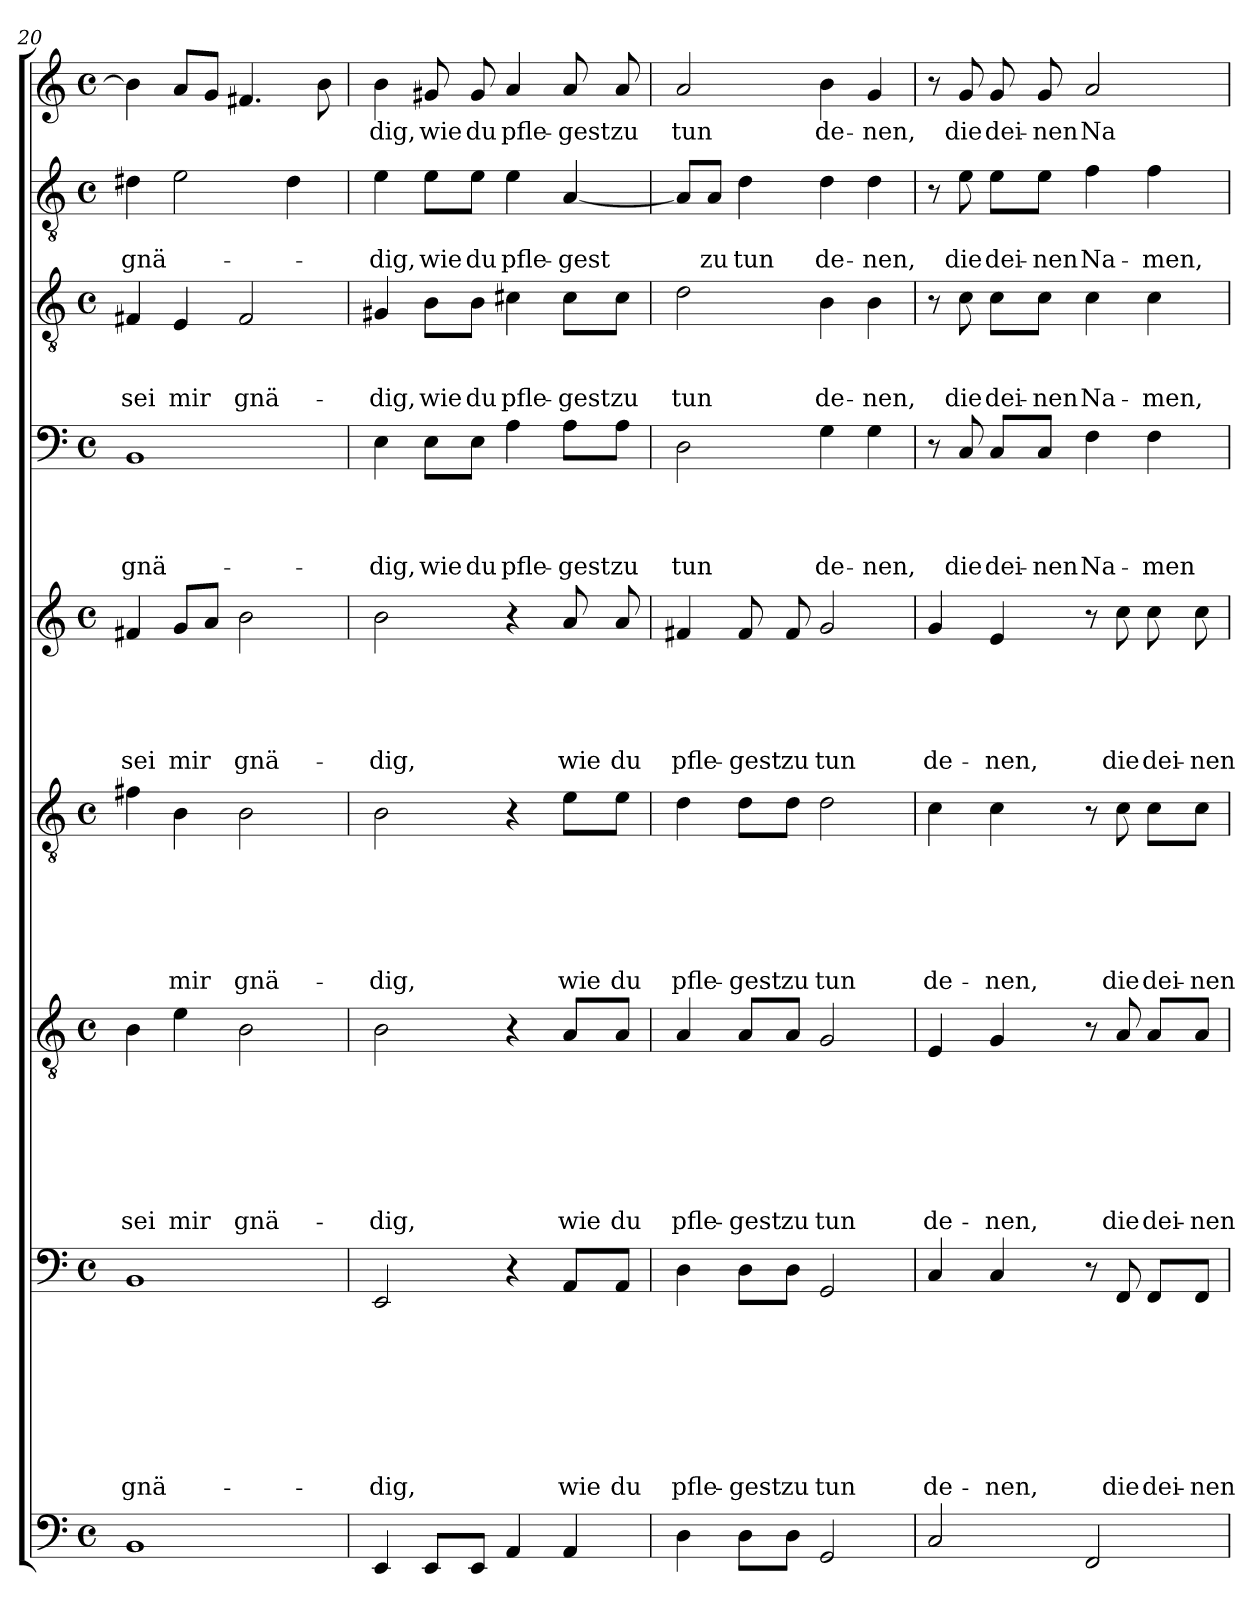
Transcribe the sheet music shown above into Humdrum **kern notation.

**kern	**kern	**text	**text	**text	**text	**text	**text	**text	**text	**kern	**text	**text	**text	**text	**text	**text	**text	**kern	**text	**text	**text	**text	**text	**text	**kern	**text	**text	**text	**text	**text	**kern	**text	**text	**text	**text	**kern	**text	**text	**text	**kern	**text	**text	**kern	**text
*part9	*part8	*part8	*part8	*part8	*part8	*part8	*part8	*part8	*part8	*part7	*part7	*part7	*part7	*part7	*part7	*part7	*part7	*part6	*part6	*part6	*part6	*part6	*part6	*part6	*part5	*part5	*part5	*part5	*part5	*part5	*part4	*part4	*part4	*part4	*part4	*part3	*part3	*part3	*part3	*part2	*part2	*part2	*part1	*part1
*staff9	*staff8	*staff8	*staff8	*staff8	*staff8	*staff8	*staff8	*staff8	*staff8	*staff7	*staff7	*staff7	*staff7	*staff7	*staff7	*staff7	*staff7	*staff6	*staff6	*staff6	*staff6	*staff6	*staff6	*staff6	*staff5	*staff5	*staff5	*staff5	*staff5	*staff5	*staff4	*staff4	*staff4	*staff4	*staff4	*staff3	*staff3	*staff3	*staff3	*staff2	*staff2	*staff2	*staff1	*staff1
*clefF4	*clefF4	*	*	*	*	*	*	*	*	*clefGv2	*	*	*	*	*	*	*	*clefGv2	*	*	*	*	*	*	*clefG2	*	*	*	*	*	*clefF4	*	*	*	*	*clefGv2	*	*	*	*clefGv2	*	*	*clefG2	*
*k[]	*k[]	*	*	*	*	*	*	*	*	*k[]	*	*	*	*	*	*	*	*k[]	*	*	*	*	*	*	*k[]	*	*	*	*	*	*k[]	*	*	*	*	*k[]	*	*	*	*k[]	*	*	*k[]	*
*C:	*C:	*	*	*	*	*	*	*	*	*C:	*	*	*	*	*	*	*	*C:	*	*	*	*	*	*	*C:	*	*	*	*	*	*C:	*	*	*	*	*C:	*	*	*	*C:	*	*	*C:	*
*M4/4	*M4/4	*	*	*	*	*	*	*	*	*M4/4	*	*	*	*	*	*	*	*M4/4	*	*	*	*	*	*	*M4/4	*	*	*	*	*	*M4/4	*	*	*	*	*M4/4	*	*	*	*M4/4	*	*	*M4/4	*
*met(c)	*met(c)	*	*	*	*	*	*	*	*	*met(c)	*	*	*	*	*	*	*	*met(c)	*	*	*	*	*	*	*met(c)	*	*	*	*	*	*met(c)	*	*	*	*	*met(c)	*	*	*	*met(c)	*	*	*met(c)	*
=20	=20	=20	=20	=20	=20	=20	=20	=20	=20	=20	=20	=20	=20	=20	=20	=20	=20	=20	=20	=20	=20	=20	=20	=20	=20	=20	=20	=20	=20	=20	=20	=20	=20	=20	=20	=20	=20	=20	=20	=20	=20	=20	=20	=20
!	!	!	!	!	!	!	!	!	!LO:LY:b	!	!	!	!	!	!	!	!LO:LY:b	!	!	!	!	!	!	!	!	!	!	!	!	!LO:LY:b	!	!	!	!	!LO:LY:b	!	!	!	!LO:LY:b	!	!	!LO:LY:b	!	!
1BB	1BB	.	.	.	.	.	.	.	gnä-	4B\	.	.	.	.	.	.	sei	4f#X\	.	.	.	.	.	.	4f#X/	.	.	.	.	sei	1BB	.	.	.	gnä-	4F#X/	.	.	sei	4d#X\	.	gnä-	4b\]	.
!	!	!	!	!	!	!	!	!	!	!	!	!	!	!	!	!	!LO:LY:b	!	!	!	!	!	!	!LO:LY:b	!	!	!	!	!	!LO:LY:b	!	!	!	!	!	!	!	!	!LO:LY:b	!	!	!	!	!
.	.	.	.	.	.	.	.	.	.	4e\	.	.	.	.	.	.	mir	4B\	.	.	.	.	.	mir	8g/L	.	.	.	.	mir	.	.	.	.	.	4E/	.	.	mir	2e\	.	.	8a/L	.
.	.	.	.	.	.	.	.	.	.	.	.	.	.	.	.	.	.	.	.	.	.	.	.	.	8a/J	.	.	.	.	.	.	.	.	.	.	.	.	.	.	.	.	.	8g/J	.
!	!	!	!	!	!	!	!	!	!	!	!	!	!	!	!	!	!LO:LY:b	!	!	!	!	!	!	!LO:LY:b	!	!	!	!	!	!LO:LY:b	!	!	!	!	!	!	!	!	!LO:LY:b	!	!	!	!	!
.	.	.	.	.	.	.	.	.	.	2B\	.	.	.	.	.	.	gnä-	2B\	.	.	.	.	.	gnä-	2b\	.	.	.	.	gnä-	.	.	.	.	.	2F#/	.	.	gnä-	.	.	.	4.f#X/	.
.	.	.	.	.	.	.	.	.	.	.	.	.	.	.	.	.	.	.	.	.	.	.	.	.	.	.	.	.	.	.	.	.	.	.	.	.	.	.	.	4d#\	.	.	.	.
.	.	.	.	.	.	.	.	.	.	.	.	.	.	.	.	.	.	.	.	.	.	.	.	.	.	.	.	.	.	.	.	.	.	.	.	.	.	.	.	.	.	.	8b\	.
=21	=21	=21	=21	=21	=21	=21	=21	=21	=21	=21	=21	=21	=21	=21	=21	=21	=21	=21	=21	=21	=21	=21	=21	=21	=21	=21	=21	=21	=21	=21	=21	=21	=21	=21	=21	=21	=21	=21	=21	=21	=21	=21	=21	=21
!	!	!	!	!	!	!	!	!	!LO:LY:b	!	!	!	!	!	!	!	!LO:LY:b	!	!	!	!	!	!	!LO:LY:b	!	!	!	!	!	!LO:LY:b	!	!	!	!	!LO:LY:b	!	!	!	!LO:LY:b	!	!	!LO:LY:b	!	!LO:LY:b
4EE/	2EE/	.	.	.	.	.	.	.	-dig,	2B\	.	.	.	.	.	.	-dig,	2B\	.	.	.	.	.	-dig,	2b\	.	.	.	.	-dig,	4E\	.	.	.	-dig,	4G#X/	.	.	-dig,	4e\	.	-dig,	4b\	-dig,
!	!	!	!	!	!	!	!	!	!	!	!	!	!	!	!	!	!	!	!	!	!	!	!	!	!	!	!	!	!	!	!	!	!	!	!LO:LY:b	!	!	!	!LO:LY:b	!	!	!LO:LY:b	!	!LO:LY:b
8EE/L	.	.	.	.	.	.	.	.	.	.	.	.	.	.	.	.	.	.	.	.	.	.	.	.	.	.	.	.	.	.	8E\L	.	.	.	wie	8B\L	.	.	wie	8e\L	.	wie	8g#X/	wie
!	!	!	!	!	!	!	!	!	!	!	!	!	!	!	!	!	!	!	!	!	!	!	!	!	!	!	!	!	!	!	!	!	!	!	!LO:LY:b	!	!	!	!LO:LY:b	!	!	!LO:LY:b	!	!LO:LY:b
8EE/J	.	.	.	.	.	.	.	.	.	.	.	.	.	.	.	.	.	.	.	.	.	.	.	.	.	.	.	.	.	.	8E\J	.	.	.	du	8B\J	.	.	du	8e\J	.	du	8g#/	du
!	!	!	!	!	!	!	!	!	!	!	!	!	!	!	!	!	!	!	!	!	!	!	!	!	!	!	!	!	!	!	!	!	!	!	!LO:LY:b	!	!	!	!LO:LY:b	!	!	!LO:LY:b	!	!LO:LY:b
4AA/	4r	.	.	.	.	.	.	.	.	4r	.	.	.	.	.	.	.	4r	.	.	.	.	.	.	4r	.	.	.	.	.	4A\	.	.	.	pfle-	4c#X\	.	.	pfle-	4e\	.	pfle-	4a/	pfle-
!	!	!	!	!	!	!	!	!	!LO:LY:b	!	!	!	!	!	!	!	!LO:LY:b	!	!	!	!	!	!	!LO:LY:b	!	!	!	!	!	!LO:LY:b	!	!	!	!	!LO:LY:b	!	!	!	!LO:LY:b	!	!	!LO:LY:b	!	!LO:LY:b
4AA/	8AA/L	.	.	.	.	.	.	.	wie	8A/L	.	.	.	.	.	.	wie	8e\L	.	.	.	.	.	wie	8a/	.	.	.	.	wie	8A\L	.	.	.	-gest	8c#\L	.	.	-gest	[4A/	.	-gest	8a/	-gest
!	!	!	!	!	!	!	!	!	!LO:LY:b	!	!	!	!	!	!	!	!LO:LY:b	!	!	!	!	!	!	!LO:LY:b	!	!	!	!	!	!LO:LY:b	!	!	!	!	!LO:LY:b	!	!	!	!LO:LY:b	!	!	!	!	!LO:LY:b
.	8AA/J	.	.	.	.	.	.	.	du	8A/J	.	.	.	.	.	.	du	8e\J	.	.	.	.	.	du	8a/	.	.	.	.	du	8A\J	.	.	.	zu	8c#\J	.	.	zu	.	.	.	8a/	zu
=22	=22	=22	=22	=22	=22	=22	=22	=22	=22	=22	=22	=22	=22	=22	=22	=22	=22	=22	=22	=22	=22	=22	=22	=22	=22	=22	=22	=22	=22	=22	=22	=22	=22	=22	=22	=22	=22	=22	=22	=22	=22	=22	=22	=22
!	!	!	!	!	!	!	!	!	!LO:LY:b	!	!	!	!	!	!	!	!LO:LY:b	!	!	!	!	!	!	!LO:LY:b	!	!	!	!	!	!LO:LY:b	!	!	!	!	!LO:LY:b	!	!	!	!LO:LY:b	!	!	!	!	!LO:LY:b
4D\	4D\	.	.	.	.	.	.	.	pfle-	4A/	.	.	.	.	.	.	pfle-	4d\	.	.	.	.	.	pfle-	4f#X/	.	.	.	.	pfle-	2D\	.	.	.	tun	2d\	.	.	tun	8A/L]	.	.	2a/	tun
!	!	!	!	!	!	!	!	!	!	!	!	!	!	!	!	!	!	!	!	!	!	!	!	!	!	!	!	!	!	!	!	!	!	!	!	!	!	!	!	!	!	!LO:LY:b	!	!
.	.	.	.	.	.	.	.	.	.	.	.	.	.	.	.	.	.	.	.	.	.	.	.	.	.	.	.	.	.	.	.	.	.	.	.	.	.	.	.	8A/J	.	zu	.	.
!	!	!	!	!	!	!	!	!	!LO:LY:b	!	!	!	!	!	!	!	!LO:LY:b	!	!	!	!	!	!	!LO:LY:b	!	!	!	!	!	!LO:LY:b	!	!	!	!	!	!	!	!	!	!	!	!LO:LY:b	!	!
8D\L	8D\L	.	.	.	.	.	.	.	-gest	8A/L	.	.	.	.	.	.	-gest	8d\L	.	.	.	.	.	-gest	8f#/	.	.	.	.	-gest	.	.	.	.	.	.	.	.	.	4d\	.	tun	.	.
!	!	!	!	!	!	!	!	!	!LO:LY:b	!	!	!	!	!	!	!	!LO:LY:b	!	!	!	!	!	!	!LO:LY:b	!	!	!	!	!	!LO:LY:b	!	!	!	!	!	!	!	!	!	!	!	!	!	!
8D\J	8D\J	.	.	.	.	.	.	.	zu	8A/J	.	.	.	.	.	.	zu	8d\J	.	.	.	.	.	zu	8f#/	.	.	.	.	zu	.	.	.	.	.	.	.	.	.	.	.	.	.	.
!	!	!	!	!	!	!	!	!	!LO:LY:b	!	!	!	!	!	!	!	!LO:LY:b	!	!	!	!	!	!	!LO:LY:b	!	!	!	!	!	!LO:LY:b	!	!	!	!	!LO:LY:b	!	!	!	!LO:LY:b	!	!	!LO:LY:b	!	!LO:LY:b
2GG/	2GG/	.	.	.	.	.	.	.	tun	2G/	.	.	.	.	.	.	tun	2d\	.	.	.	.	.	tun	2g/	.	.	.	.	tun	4G\	.	.	.	de-	4B\	.	.	de-	4d\	.	de-	4b\	de-
!	!	!	!	!	!	!	!	!	!	!	!	!	!	!	!	!	!	!	!	!	!	!	!	!	!	!	!	!	!	!	!	!	!	!	!LO:LY:b	!	!	!	!LO:LY:b	!	!	!LO:LY:b	!	!LO:LY:b
.	.	.	.	.	.	.	.	.	.	.	.	.	.	.	.	.	.	.	.	.	.	.	.	.	.	.	.	.	.	.	4G\	.	.	.	-nen,	4B\	.	.	-nen,	4d\	.	-nen,	4g/	-nen,
=23	=23	=23	=23	=23	=23	=23	=23	=23	=23	=23	=23	=23	=23	=23	=23	=23	=23	=23	=23	=23	=23	=23	=23	=23	=23	=23	=23	=23	=23	=23	=23	=23	=23	=23	=23	=23	=23	=23	=23	=23	=23	=23	=23	=23
!	!	!	!	!	!	!	!	!	!LO:LY:b	!	!	!	!	!	!	!	!LO:LY:b	!	!	!	!	!	!	!LO:LY:b	!	!	!	!	!	!LO:LY:b	!	!	!	!	!	!	!	!	!	!	!	!	!	!
2C/	4C/	.	.	.	.	.	.	.	de-	4E/	.	.	.	.	.	.	de-	4c\	.	.	.	.	.	de-	4g/	.	.	.	.	de-	8r	.	.	.	.	8r	.	.	.	8r	.	.	8r	.
!	!	!	!	!	!	!	!	!	!	!	!	!	!	!	!	!	!	!	!	!	!	!	!	!	!	!	!	!	!	!	!	!	!	!	!LO:LY:b	!	!	!	!LO:LY:b	!	!	!LO:LY:b	!	!LO:LY:b
.	.	.	.	.	.	.	.	.	.	.	.	.	.	.	.	.	.	.	.	.	.	.	.	.	.	.	.	.	.	.	8C/	.	.	.	die	8c\	.	.	die	8e\	.	die	8g/	die
!	!	!	!	!	!	!	!	!	!LO:LY:b	!	!	!	!	!	!	!	!LO:LY:b	!	!	!	!	!	!	!LO:LY:b	!	!	!	!	!	!LO:LY:b	!	!	!	!	!LO:LY:b	!	!	!	!LO:LY:b	!	!	!LO:LY:b	!	!LO:LY:b
.	4C/	.	.	.	.	.	.	.	-nen,	4G/	.	.	.	.	.	.	-nen,	4c\	.	.	.	.	.	-nen,	4e/	.	.	.	.	-nen,	8C/L	.	.	.	dei-	8c\L	.	.	dei-	8e\L	.	dei-	8g/	dei-
!	!	!	!	!	!	!	!	!	!	!	!	!	!	!	!	!	!	!	!	!	!	!	!	!	!	!	!	!	!	!	!	!	!	!	!LO:LY:b	!	!	!	!LO:LY:b	!	!	!LO:LY:b	!	!LO:LY:b
.	.	.	.	.	.	.	.	.	.	.	.	.	.	.	.	.	.	.	.	.	.	.	.	.	.	.	.	.	.	.	8C/J	.	.	.	-nen	8c\J	.	.	-nen	8e\J	.	-nen	8g/	-nen
!	!	!	!	!	!	!	!	!	!	!	!	!	!	!	!	!	!	!	!	!	!	!	!	!	!	!	!	!	!	!	!	!	!	!	!LO:LY:b	!	!	!	!LO:LY:b	!	!	!LO:LY:b	!	!LO:LY:b
2FF/	8r	.	.	.	.	.	.	.	.	8r	.	.	.	.	.	.	.	8r	.	.	.	.	.	.	8r	.	.	.	.	.	4F\	.	.	.	Na-	4c\	.	.	Na-	4f\	.	Na-	2a/	Na-
!	!	!	!	!	!	!	!	!	!LO:LY:b	!	!	!	!	!	!	!	!LO:LY:b	!	!	!	!	!	!	!LO:LY:b	!	!	!	!	!	!LO:LY:b	!	!	!	!	!	!	!	!	!	!	!	!	!	!
.	8FF/	.	.	.	.	.	.	.	die	8A/	.	.	.	.	.	.	die	8c\	.	.	.	.	.	die	8cc\	.	.	.	.	die	.	.	.	.	.	.	.	.	.	.	.	.	.	.
!	!	!	!	!	!	!	!	!	!LO:LY:b	!	!	!	!	!	!	!	!LO:LY:b	!	!	!	!	!	!	!LO:LY:b	!	!	!	!	!	!LO:LY:b	!	!	!	!	!LO:LY:b	!	!	!	!LO:LY:b	!	!	!LO:LY:b	!	!
.	8FF/L	.	.	.	.	.	.	.	dei-	8A/L	.	.	.	.	.	.	dei-	8c\L	.	.	.	.	.	dei-	8cc\	.	.	.	.	dei-	4F\	.	.	.	-men	4c\	.	.	-men,	4f\	.	-men,	.	.
!	!	!	!	!	!	!	!	!	!LO:LY:b	!	!	!	!	!	!	!	!LO:LY:b	!	!	!	!	!	!	!LO:LY:b	!	!	!	!	!	!LO:LY:b	!	!	!	!	!	!	!	!	!	!	!	!	!	!
.	8FF/J	.	.	.	.	.	.	.	-nen	8A/J	.	.	.	.	.	.	-nen	8c\J	.	.	.	.	.	-nen	8cc\	.	.	.	.	-nen	.	.	.	.	.	.	.	.	.	.	.	.	.	.
=	=	=	=	=	=	=	=	=	=	=	=	=	=	=	=	=	=	=	=	=	=	=	=	=	=	=	=	=	=	=	=	=	=	=	=	=	=	=	=	=	=	=	=	=
*-	*-	*-	*-	*-	*-	*-	*-	*-	*-	*-	*-	*-	*-	*-	*-	*-	*-	*-	*-	*-	*-	*-	*-	*-	*-	*-	*-	*-	*-	*-	*-	*-	*-	*-	*-	*-	*-	*-	*-	*-	*-	*-	*-	*-
